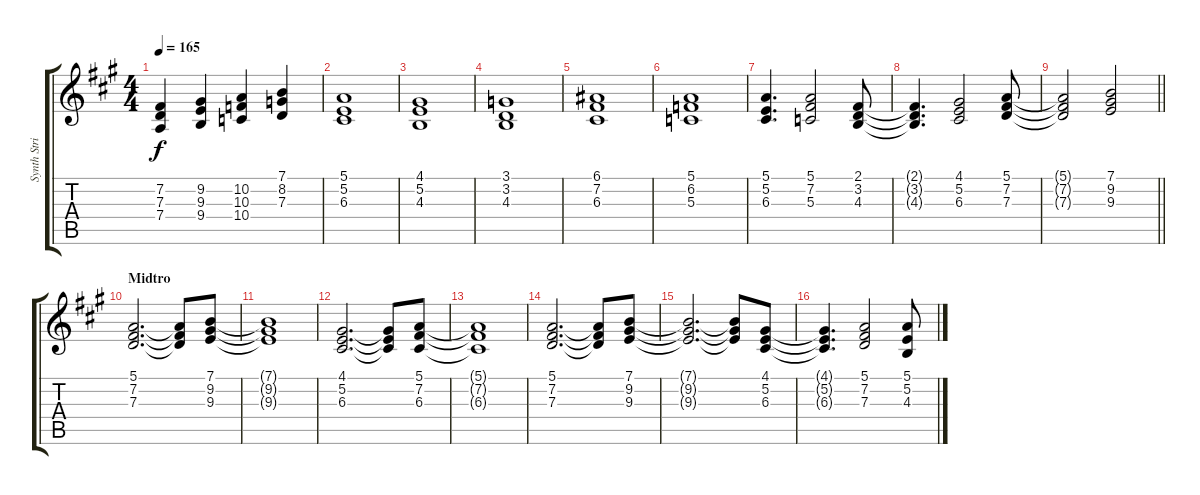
\track ("Synth Strings" "Synth Stri") {instrument pad2warm}
\staff {score tabs}
\tuning (E4 B3 G3 D3 A2 E2) {hide}
\ts (4 4)
\tempo 165
\clef g2
\ks a
(7.2 7.3 7.4).4{dy f} (9.2 9.3 9.4).4 (10.2 10.3 10.4).4 (7.1 8.2 7.3).4 |
(5.1 5.2 6.3).1 |
(4.1 5.2 4.3).1 |
(3.1 3.2 4.3).1 |
(6.1 7.2 6.3).1 |
(5.1 6.2 5.3).1 |
(5.1 5.2 6.3).4{d} (5.1 7.2 5.3).2 (2.1 3.2 4.3).8 |
(2.1{t} 3.2{t} 4.3{t}).4{d} (4.1 5.2 6.3).2 (5.1 7.2 7.3).8 |
\barLineRight lightlight
(5.1{t} 7.2{t} 7.3{t}).2 (7.1 9.2 9.3).2 |
\section ("" "Midtro")
(5.1 7.2 7.3).2{d} (5.1{t} 7.2{t} 7.3{t}).8 (7.1 9.2 9.3).8 |
(7.1{t} 9.2{t} 9.3{t}).1 |
(4.1 5.2 6.3).2{d} (4.1{t} 5.2{t} 6.3{t}).8 (5.1 7.2 6.3).8 |
(5.1{t} 7.2{t} 6.3{t}).1 |
(5.1 7.2 7.3).2{d} (5.1{t} 7.2{t} 7.3{t}).8 (7.1 9.2 9.3).8 |
(7.1{t} 9.2{t} 9.3{t}).2{d} (7.1{t} 9.2{t} 9.3{t}).8 (4.1 5.2 6.3).8 |
(4.1{t} 5.2{t} 6.3{t}).4{d} (5.1 7.2 7.3).2 (5.1 5.2 4.3).8
